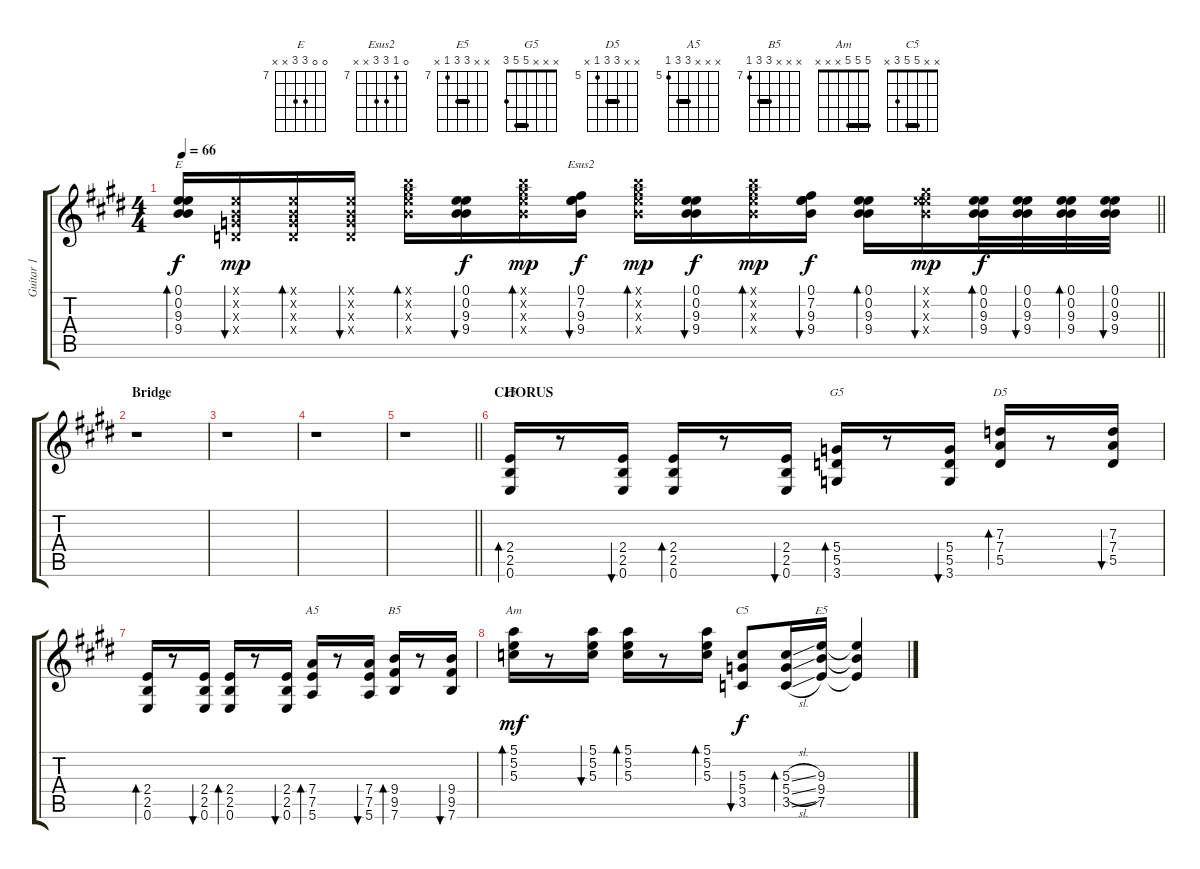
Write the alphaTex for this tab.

\track ("Guitar 1" "Guitar 1") {instrument distortionguitar}
\staff {score tabs}
\tuning (E4 B3 G3 D3 A2 E2) {hide}
\chord ("E" 0 0 9 9 x x) {firstfret 7}
\chord ("Esus2" 0 7 9 9 x x) {firstfret 7}
\chord ("E5" x x x 2 2 0) {barre 2}
\chord ("G5" x x x 5 5 3) {barre 5}
\chord ("D5" x x 7 7 5 x) {firstfret 5 barre 7}
\chord ("A5" x x x 7 7 5) {firstfret 5 barre 7}
\chord ("B5" x x x 9 9 7) {firstfret 7 barre 9}
\chord ("Am" 5 5 5 x x x) {barre 5}
\chord ("C5" x x 5 5 3 x) {barre 5}
\chord ("E5" x x 9 9 7 x) {firstfret 7 barre 9}
\ts (4 4)
\tempo 66
\clef g2
\barLineRight lightlight
\ks e
(0.1 0.2 9.3 9.4).16{bd 30 ch "E" dy f} (0.1{x} 0.2{x} 0.3{x} 0.4{x}).16{bu 30 dy mp} (0.1{x} 0.2{x} 0.3{x} 0.4{x}).16{bd 30} (0.1{x} 0.2{x} 0.3{x} 0.4{x}).16{bu 30} (7.1{x} 9.2{x} 9.3{x} 9.4{x}).16{bd 30} (0.1 0.2 9.3 9.4).16{bu 30 dy f} (7.1{x} 9.2{x} 9.3{x} 9.4{x}).16{bd 30 dy mp} (0.1 7.2 9.3 9.4).16{bu 30 ch "Esus2" dy f} (7.1{x} 9.2{x} 9.3{x} 9.4{x}).16{bd 30 dy mp} (0.1 0.2 9.3 9.4).16{bu 30 dy f} (7.1{x} 9.2{x} 9.3{x} 9.4{x}).16{bd 30 dy mp} (0.1 7.2 9.3 9.4).16{bu 30 dy f} (0.1 0.2 9.3 9.4).16{bd 30} (0.1{x} 9.2{x} 9.3{x} 9.4{x}).16{bu 30 dy mp} (0.1 0.2 9.3 9.4).32{bd 30 dy f} (0.1 0.2 9.3 9.4).32{bu 30} (0.1 0.2 9.3 9.4).32{bd 30} (0.1 0.2 9.3 9.4).32{bu 30} |
\section ("" "Bridge")
r.1 |
r.1 |
r.1 |
\barLineRight lightlight
r.1 |
\section ("" "CHORUS")
(2.4 2.5 0.6).16{bd 30 ch "E5"} r.8 (2.4 2.5 0.6).16{bu 30} (2.4 2.5 0.6).16{bd 30} r.8 (2.4 2.5 0.6).16{bu 30} (5.4 5.5 3.6).16{bd 30 ch "G5"} r.8 (5.4 5.5 3.6).16{bu 30} (7.3 7.4 5.5).16{bd 30 ch "D5"} r.8 (7.3 7.4 5.5).16{bu 30} |
(2.4 2.5 0.6).16{bd 30} r.8 (2.4 2.5 0.6).16{bu 30} (2.4 2.5 0.6).16{bd 30} r.8 (2.4 2.5 0.6).16{bu 30} (7.4 7.5 5.6).16{bd 30 ch "A5"} r.8 (7.4 7.5 5.6).16{bu 30} (9.4 9.5 7.6).16{bd 30 ch "B5"} r.8 (9.4 9.5 7.6).16{bu 30} |
(5.1 5.2 5.3).16{bd 30 ch "Am" dy mf} r.8 (5.1 5.2 5.3).16{bu 30} (5.1 5.2 5.3).16{bd 30} r.8 (5.1 5.2 5.3).16{bd 30} (5.3 5.4 3.5).8{bu 30 ch "C5" dy f} (5.3{sl} 5.4{sl} 3.5{sl}).16{bd 30} (9.3 9.4 7.5).16{ch "E5"} (9.3{t} 9.4{t} 7.5{t}).4
